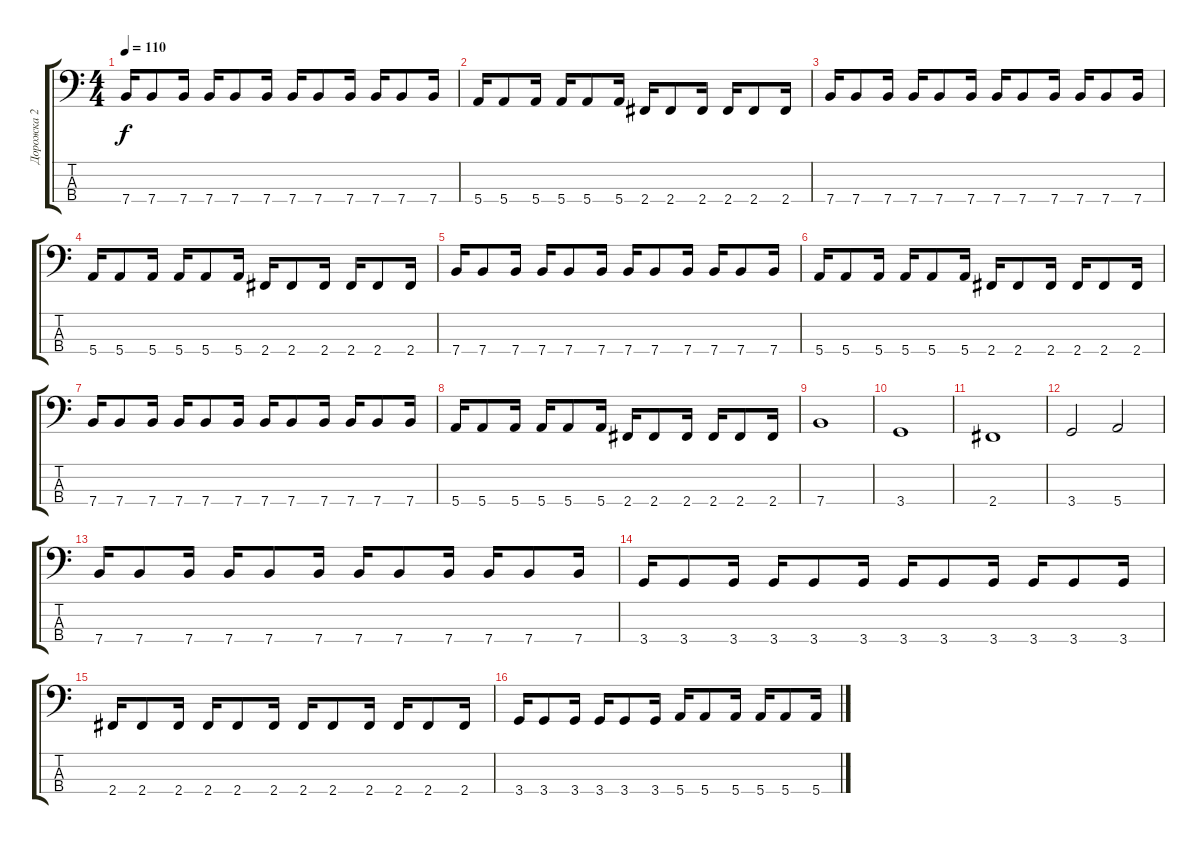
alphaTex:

\track ("Дорожка 2" "Дорожка 2") {instrument electricbassfinger}
\staff {score tabs}
\tuning (G2 D2 A1 E1) {hide}
\ts (4 4)
\tempo 110
\clef f4
\ks c
7.4.16{dy f} 7.4.8 7.4.16 7.4.16 7.4.8 7.4.16 7.4.16 7.4.8 7.4.16 7.4.16 7.4.8 7.4.16 |
5.4.16 5.4.8 5.4.16 5.4.16 5.4.8 5.4.16 2.4.16 2.4.8 2.4.16 2.4.16 2.4.8 2.4.16 |
7.4.16 7.4.8 7.4.16 7.4.16 7.4.8 7.4.16 7.4.16 7.4.8 7.4.16 7.4.16 7.4.8 7.4.16 |
5.4.16 5.4.8 5.4.16 5.4.16 5.4.8 5.4.16 2.4.16 2.4.8 2.4.16 2.4.16 2.4.8 2.4.16 |
7.4.16 7.4.8 7.4.16 7.4.16 7.4.8 7.4.16 7.4.16 7.4.8 7.4.16 7.4.16 7.4.8 7.4.16 |
5.4.16 5.4.8 5.4.16 5.4.16 5.4.8 5.4.16 2.4.16 2.4.8 2.4.16 2.4.16 2.4.8 2.4.16 |
7.4.16 7.4.8 7.4.16 7.4.16 7.4.8 7.4.16 7.4.16 7.4.8 7.4.16 7.4.16 7.4.8 7.4.16 |
5.4.16 5.4.8 5.4.16 5.4.16 5.4.8 5.4.16 2.4.16 2.4.8 2.4.16 2.4.16 2.4.8 2.4.16 |
7.4.1 |
3.4.1 |
2.4.1 |
3.4.2 5.4.2 |
7.4.16 7.4.8 7.4.16 7.4.16 7.4.8 7.4.16 7.4.16 7.4.8 7.4.16 7.4.16 7.4.8 7.4.16 |
3.4.16 3.4.8 3.4.16 3.4.16 3.4.8 3.4.16 3.4.16 3.4.8 3.4.16 3.4.16 3.4.8 3.4.16 |
2.4.16 2.4.8 2.4.16 2.4.16 2.4.8 2.4.16 2.4.16 2.4.8 2.4.16 2.4.16 2.4.8 2.4.16 |
3.4.16 3.4.8 3.4.16 3.4.16 3.4.8 3.4.16 5.4.16 5.4.8 5.4.16 5.4.16 5.4.8 5.4.16
